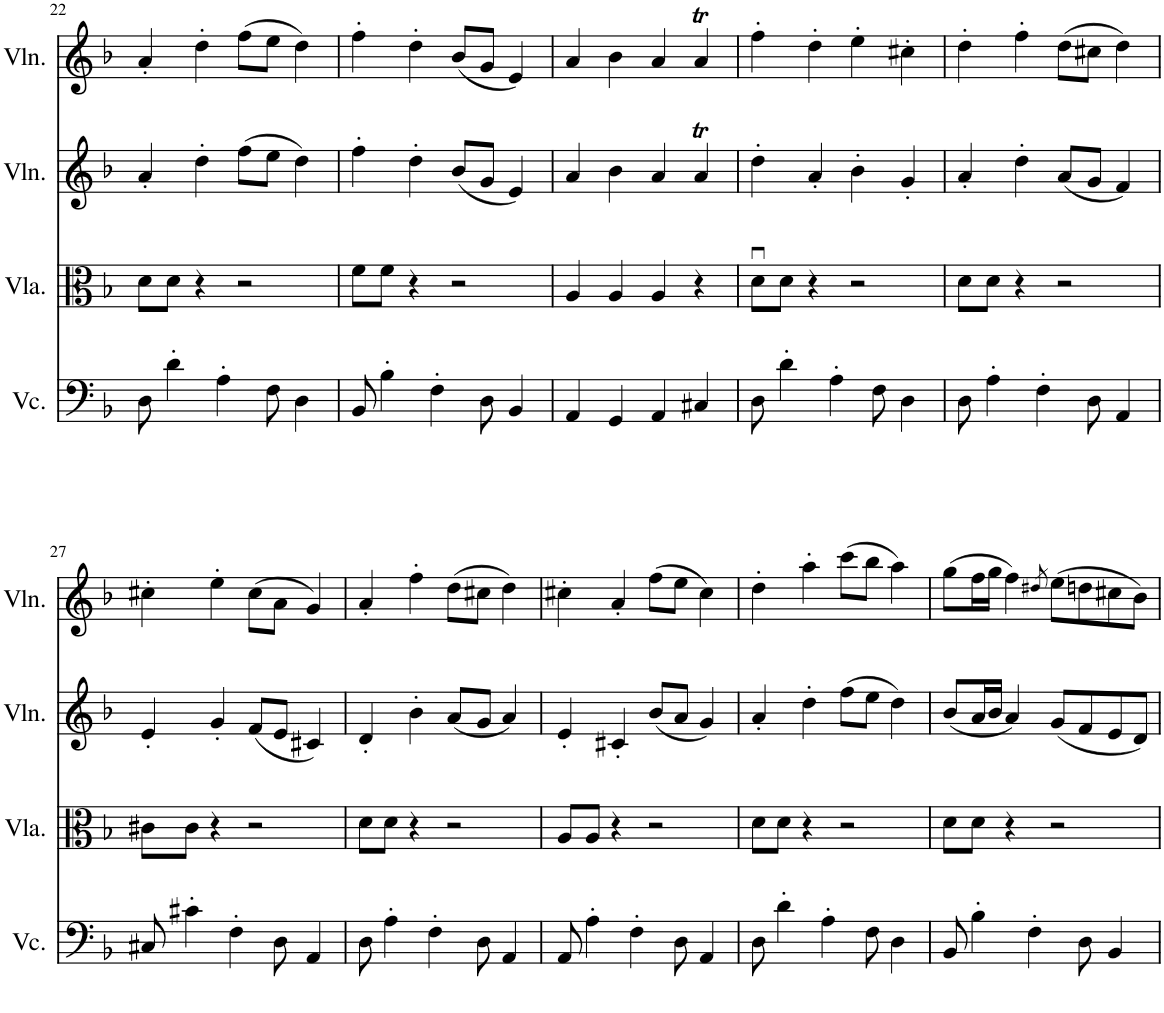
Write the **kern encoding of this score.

**kern	**kern	**kern	**kern
*part4	*part3	*part2	*part1
*staff4	*staff3	*staff2	*staff1
*I"Violoncello	*I"Viola	*I"Violin	*I"Violin
*I'Vc.	*I'Vla.	*I'Vln.	*I'Vln.
!!LO:PB:g=z
*clefF4	*clefC3	*clefG2	*clefG2
*k[b-]	*k[b-]	*k[b-]	*k[b-]
*M2/2	*M2/2	*M2/2	*M2/2
*met(c|)	*met(c|)	*met(c|)	*met(c|)
=22	=22	=22	=22
8D\	8d\L	4a'/	4a'/
4d'\	8d\J	.	.
.	4r	4dd'\	4dd'\
4A'\	.	.	.
.	2r	(8ff\L	(8ff\L
8F\	.	8ee\J	8ee\J
4D\	.	4dd\)	4dd\)
=23	=23	=23	=23
8BB-/	8f\L	4ff'\	4ff'\
4B-'\	8f\J	.	.
.	4r	4dd'\	4dd'\
4F'\	.	.	.
.	2r	(8b-/L	(8b-/L
8D\	.	8g/J	8g/J
4BB-/	.	4e/)	4e/)
=24	=24	=24	=24
4AA/	4A/	4a/	4a/
4GG/	4A/	4b-\	4b-\
4AA/	4A/	4a/	4a/
4C#X/	4r	4at/	4at/
=25	=25	=25	=25
8D\	8du\L	4dd'\	4ff'\
4d'\	8d\J	.	.
.	4r	4a'/	4dd'\
4A'\	.	.	.
.	2r	4b-'\	4ee'\
8F\	.	.	.
4D\	.	4g'/	4cc#X'\
=26	=26	=26	=26
8D\	8d\L	4a'/	4dd'\
4A'\	8d\J	.	.
.	4r	4dd'\	4ff'\
4F'\	.	.	.
.	2r	(8a/L	(8dd\L
8D\	.	8g/J	8cc#X\J
4AA/	.	4f/)	4dd\)
!!LO:LB:g=z
=27	=27	=27	=27
8C#X/	8c#X\L	4e'/	4cc#X'\
4c#X'\	8c#\J	.	.
.	4r	4g'/	4ee'\
4F'\	.	.	.
.	2r	(8f/L	(8cc#\L
8D\	.	8e/J	8a\J
4AA/	.	4c#X/)	4g/)
=28	=28	=28	=28
8D\	8d\L	4d'/	4a'/
4A'\	8d\J	.	.
.	4r	4b-'\	4ff'\
4F'\	.	.	.
.	2r	(8a/L	(8dd\L
8D\	.	8g/J	8cc#X\J
4AA/	.	4a/)	4dd\)
=29	=29	=29	=29
8AA/	8A/L	4e'/	4cc#X'\
4A'\	8A/J	.	.
.	4r	4c#X'/	4a'/
4F'\	.	.	.
.	2r	(8b-/L	(8ff\L
8D\	.	8a/J	8ee\J
4AA/	.	4g/)	4cc#\)
=30	=30	=30	=30
8D\	8d\L	4a'/	4dd'\
4d'\	8d\J	.	.
.	4r	4dd'\	4aa'\
4A'\	.	.	.
.	2r	(8ff\L	(8ccc\L
8F\	.	8ee\J	8bb-\J
4D\	.	4dd\)	4aa\)
=31	=31	=31	=31
8BB-/	8d\L	(8b-/L	(8gg\L
4B-'\	8d\J	16a/L	16ff\L
.	.	16b-/JJ	16gg\JJ
.	4r	4a/)	4ff\)
4F'\	.	.	.
.	.	.	8qdd#X/
.	2r	(8g/L	(8ee\L
8D\	.	8f/	8ddn\
4BB-/	.	8e/	8cc#X\
.	.	8d/J)	8b-\J)
=	=	=	=
*-	*-	*-	*-
